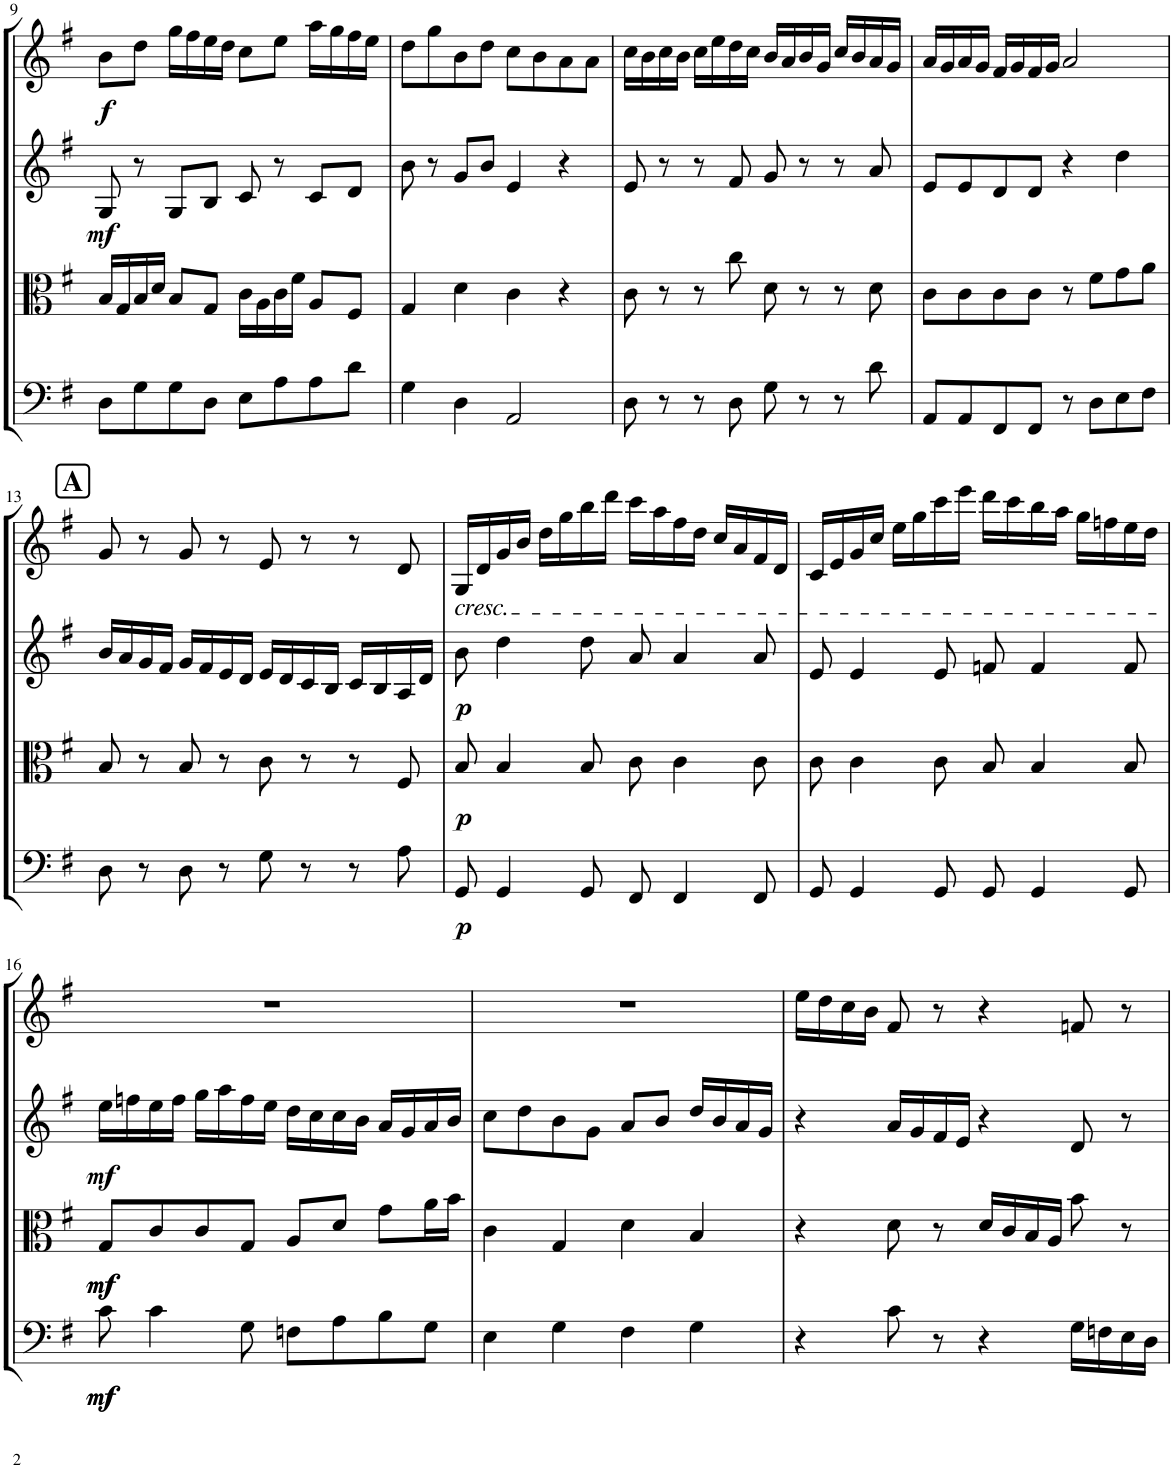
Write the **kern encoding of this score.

**kern	**dynam	**kern	**dynam	**kern	**dynam	**kern	**dynam
*part4	*part4	*part3	*part3	*part2	*part2	*part1	*part1
*staff4	*staff4	*staff3	*staff3	*staff2	*staff2	*staff1	*staff1
*I"Violoncello	*	*I"Viola	*	*I"Violin II	*	*I"Violin I	*
*I'Vc	*	*I'Vla	*	*I'Vln	*	*I'Vln	*
!!LO:PB:g=z
*clefF4	*	*clefC3	*	*clefG2	*	*clefG2	*
*k[f#]	*	*k[f#]	*	*k[f#]	*	*k[f#]	*
*M4/4	*	*M4/4	*	*M4/4	*	*M4/4	*
=9	=9	=9	=9	=9	=9	=9	=9
!	!	!	!	!	!LO:DY:b	!	!LO:DY:b
8D\L	.	16B/LL	.	8G/	mf	8b\L	f
.	.	16G/	.	.	.	.	.
8G\	.	16B/	.	8r	.	8dd\J	.
.	.	16d/JJ	.	.	.	.	.
8G\	.	8B/L	.	8G/L	.	16gg\LL	.
.	.	.	.	.	.	16ff#\	.
8D\J	.	8G/J	.	8B/J	.	16ee\	.
.	.	.	.	.	.	16dd\JJ	.
8E\L	.	16c\LL	.	8c/	.	8cc\L	.
.	.	16A\	.	.	.	.	.
8A\	.	16c\	.	8r	.	8ee\J	.
.	.	16f#\JJ	.	.	.	.	.
8A\	.	8A/L	.	8c/L	.	16aa\LL	.
.	.	.	.	.	.	16gg\	.
8d\J	.	8F#/J	.	8d/J	.	16ff#\	.
.	.	.	.	.	.	16ee\JJ	.
=10	=10	=10	=10	=10	=10	=10	=10
4G\	.	4G/	.	8b\	.	8dd\L	.
.	.	.	.	8r	.	8gg\	.
4D\	.	4d\	.	8g/L	.	8b\	.
.	.	.	.	8b/J	.	8dd\J	.
2AA/	.	4c\	.	4e/	.	8cc\L	.
.	.	.	.	.	.	8b\	.
.	.	4r	.	4r	.	8a\	.
.	.	.	.	.	.	8a\J	.
=11	=11	=11	=11	=11	=11	=11	=11
8D\	.	8c\	.	8e/	.	16cc\LL	.
.	.	.	.	.	.	16b\	.
8r	.	8r	.	8r	.	16cc\	.
.	.	.	.	.	.	16b\JJ	.
8r	.	8r	.	8r	.	16cc\LL	.
.	.	.	.	.	.	16ee\	.
8D\	.	8cc\	.	8f#/	.	16dd\	.
.	.	.	.	.	.	16cc\JJ	.
8G\	.	8d\	.	8g/	.	16b/LL	.
.	.	.	.	.	.	16a/	.
8r	.	8r	.	8r	.	16b/	.
.	.	.	.	.	.	16g/JJ	.
8r	.	8r	.	8r	.	16cc/LL	.
.	.	.	.	.	.	16b/	.
8d\	.	8d\	.	8a/	.	16a/	.
.	.	.	.	.	.	16g/JJ	.
=12	=12	=12	=12	=12	=12	=12	=12
8AA/L	.	8c\L	.	8e/L	.	16a/LL	.
.	.	.	.	.	.	16g/	.
8AA/	.	8c\	.	8e/	.	16a/	.
.	.	.	.	.	.	16g/JJ	.
8FF#/	.	8c\	.	8d/	.	16f#/LL	.
.	.	.	.	.	.	16g/	.
8FF#/J	.	8c\J	.	8d/J	.	16f#/	.
.	.	.	.	.	.	16g/JJ	.
8r	.	8r	.	4r	.	2a/	.
8D\L	.	8f#\L	.	.	.	.	.
8E\	.	8g\	.	4dd\	.	.	.
8F#\J	.	8a\J	.	.	.	.	.
!!LO:LB:g=z
!!LO:REH:place=s1:a:B:cj:fs=14:t=A
=13	=13	=13	=13	=13	=13	=13	=13
8D\	.	8B/	.	16b/LL	.	8g/	.
.	.	.	.	16a/	.	.	.
8r	.	8r	.	16g/	.	8r	.
.	.	.	.	16f#/JJ	.	.	.
8D\	.	8B/	.	16g/LL	.	8g/	.
.	.	.	.	16f#/	.	.	.
8r	.	8r	.	16e/	.	8r	.
.	.	.	.	16d/JJ	.	.	.
8G\	.	8c\	.	16e/LL	.	8e/	.
.	.	.	.	16d/	.	.	.
8r	.	8r	.	16c/	.	8r	.
.	.	.	.	16B/JJ	.	.	.
8r	.	8r	.	16c/LL	.	8r	.
.	.	.	.	16B/	.	.	.
8A\	.	8F#/	.	16A/	.	8d/	.
.	.	.	.	16d/JJ	.	.	.
=14	=14	=14	=14	=14	=14	=14	=14
!	!	!	!	!	!	!LO:TX:b:i:t=cresc.	!
!	!LO:DY:b	!	!LO:DY:b	!	!LO:DY:b	!	!
8GG/	p	8B/	p	8b\	p	16G/LL	.
.	.	.	.	.	.	16d/	.
4GG/	.	4B/	.	4dd\	.	16g/	.
.	.	.	.	.	.	16b/JJ	.
.	.	.	.	.	.	16dd\LL	.
.	.	.	.	.	.	16gg\	.
8GG/	.	8B/	.	8dd\	.	16bb\	.
.	.	.	.	.	.	16ddd\JJ	.
8FF#/	.	8c\	.	8a/	.	16ccc\LL	.
.	.	.	.	.	.	16aa\	.
4FF#/	.	4c\	.	4a/	.	16ff#\	.
.	.	.	.	.	.	16dd\JJ	.
.	.	.	.	.	.	16cc/LL	.
.	.	.	.	.	.	16a/	.
8FF#/	.	8c\	.	8a/	.	16f#/	.
.	.	.	.	.	.	16d/JJ	.
=15	=15	=15	=15	=15	=15	=15	=15
8GG/	.	8c\	.	8e/	.	16c/LL	.
.	.	.	.	.	.	16e/	.
4GG/	.	4c\	.	4e/	.	16g/	.
.	.	.	.	.	.	16cc/JJ	.
.	.	.	.	.	.	16ee\LL	.
.	.	.	.	.	.	16gg\	.
8GG/	.	8c\	.	8e/	.	16ccc\	.
.	.	.	.	.	.	16eee\JJ	.
8GG/	.	8B/	.	8fn/	.	16ddd\LL	.
.	.	.	.	.	.	16ccc\	.
4GG/	.	4B/	.	4f/	.	16bb\	.
.	.	.	.	.	.	16aa\JJ	.
.	.	.	.	.	.	16gg\LL	.
.	.	.	.	.	.	16ffn\	.
8GG/	.	8B/	.	8f/	.	16ee\	.
.	.	.	.	.	.	16dd\JJ	.
!!LO:LB:g=z
=16	=16	=16	=16	=16	=16	=16	=16
!	!LO:DY:b	!	!	!	!	!	!
!	!LO:DY:n=1:b	!	!LO:DY:b	!	!	!	!
!	!	!	!LO:DY:n=1:b	!	!LO:DY:b	!	!
8c\	mf mf	8G/L	mf mf	16ee\LL	mf	1r	.
.	.	.	.	16ffn\	.	.	.
4c\	.	8c/	.	16ee\	.	.	.
.	.	.	.	16ff\JJ	.	.	.
.	.	8c/	.	16gg\LL	.	.	.
.	.	.	.	16aa\	.	.	.
8G\	.	8G/J	.	16ff\	.	.	.
.	.	.	.	16ee\JJ	.	.	.
8Fn\L	.	8A/L	.	16dd\LL	.	.	.
.	.	.	.	16cc\	.	.	.
8A\	.	8d/J	.	16cc\	.	.	.
.	.	.	.	16b\JJ	.	.	.
8B\	.	8g\L	.	16a/LL	.	.	.
.	.	.	.	16g/	.	.	.
8G\J	.	16a\L	.	16a/	.	.	.
.	.	16b\JJ	.	16b/JJ	.	.	.
=17	=17	=17	=17	=17	=17	=17	=17
4E\	.	4c\	.	8cc\L	.	1r	.
.	.	.	.	8dd\	.	.	.
4G\	.	4G/	.	8b\	.	.	.
.	.	.	.	8g\J	.	.	.
4F#\	.	4d\	.	8a/L	.	.	.
.	.	.	.	8b/J	.	.	.
4G\	.	4B/	.	16dd/LL	.	.	.
.	.	.	.	16b/	.	.	.
.	.	.	.	16a/	.	.	.
.	.	.	.	16g/JJ	.	.	.
=18	=18	=18	=18	=18	=18	=18	=18
4r	.	4r	.	4r	.	16ee\LL	.
.	.	.	.	.	.	16dd\	.
.	.	.	.	.	.	16cc\	.
.	.	.	.	.	.	16b\JJ	.
8c\	.	8d\	.	16a/LL	.	8f#/	.
.	.	.	.	16g/	.	.	.
8r	.	8r	.	16f#/	.	8r	.
.	.	.	.	16e/JJ	.	.	.
4r	.	16d/LL	.	4r	.	4r	.
.	.	16c/	.	.	.	.	.
.	.	16B/	.	.	.	.	.
.	.	16A/JJ	.	.	.	.	.
16G\LL	.	8b\	.	8d/	.	8fn/	.
16Fn\	.	.	.	.	.	.	.
16E\	.	8r	.	8r	.	8r	.
16D\JJ	.	.	.	.	.	.	.
=	=	=	=	=	=	=	=
*-	*-	*-	*-	*-	*-	*-	*-
